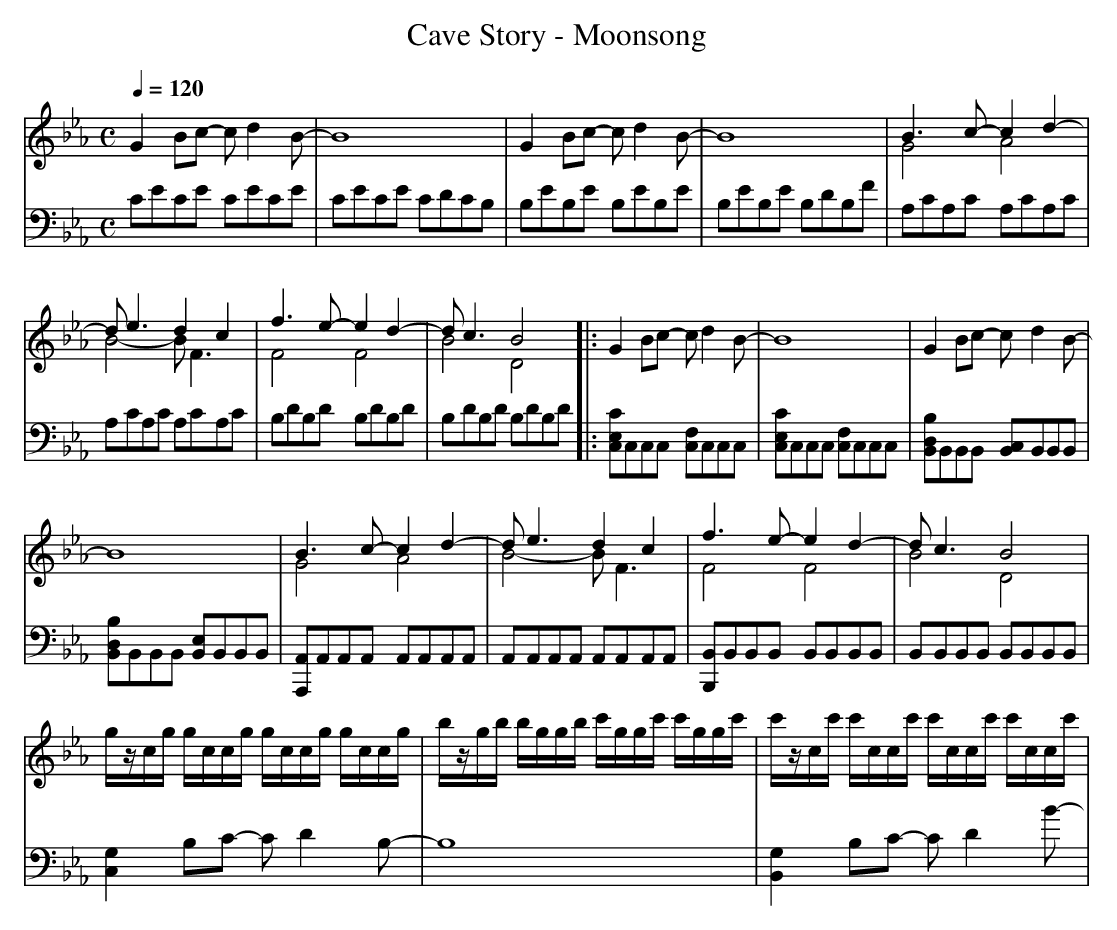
X:1
T:Cave Story - Moonsong
M:C
Q:1/4=120
L:1/16
V:T treble
V:B bass
K:Eb
[V:T] G4                     B2c2- c2 d4 B2-      | B16                                       | G4               B2c2-            c2 d4 B2-         |  B16                                       | B6                c2- c4 d4- & G8 A8 |
[V:B] C2E2C2E2               C2E2C2E2             | C2E2C2E2               C2D2C2B,2          | B,2E2B,2E2       B,2E2B,2E2                         |  B,2E2B,2E2             B,2D2B,2F2         | A,2C2A,2C2        A,2C2A,2C2         |
[V:T] d2                     e6 d4 c4 & B8- B2 F6 | f6                     e2- e4 d4- & F8 F8 | d2               c6               B8 & B8 D8        |: G4                     B2c2- c2 d4 B2-    | B16                                  | G4                     B2c2- c2 d4 B2-      |
[V:B] A,2C2A,2C2             A,2C2A,2C2           | B,2D2B,2D2             B,2D2B,2D2         | B,2D2B,2D2       B,2D2B,2D2                         |: [C,E,C]2C,2C,2C,2      [C,F,]2C,2C,2C,2   | [C,E,C]2C,2C,2C,2 [C,F,]2C,2C,2C,2   | [B,,D,B,]2B,,2B,,2B,,2 [B,,C,]2B,,2B,,2B,,2 |
[V:T] B16                                         | B6                     c2- c4 d4- & G8 A8 | d2               e6               d4 c4 & B8- B2 F6 |  f6                     e2- e4 d4- & F8 F8 | d2                c6 B8 & B8 D8      |
[V:B] [B,,D,B,]2B,,2B,,2B,,2 [B,,E,]2B,,2B,,2B,,2 | [A,,,A,,]2A,,2A,,2A,,2 A,,2A,,2A,,2A,,2   | A,,2A,,2A,,2A,,2 A,,2A,,2A,,2A,,2                   |  [B,,,B,,]2B,,2B,,2B,,2 B,,2B,,2B,,2B,,2   | B,,2B,,2B,,2B,,2  B,,2B,,2B,,2B,,2   |
[V:T] gzcg                   gccg gccg gccg       | bzgb                   bggb c'ggc' c'ggc' | c'zcc'           c'ccc'           c'ccc' c'ccc'     |
[V:B] [C,G,]4                B,2C2- C2 D4 B,2-    | B,16                                      | [B,,G,]4         B,2C2-           C2 D4 B2-         |
